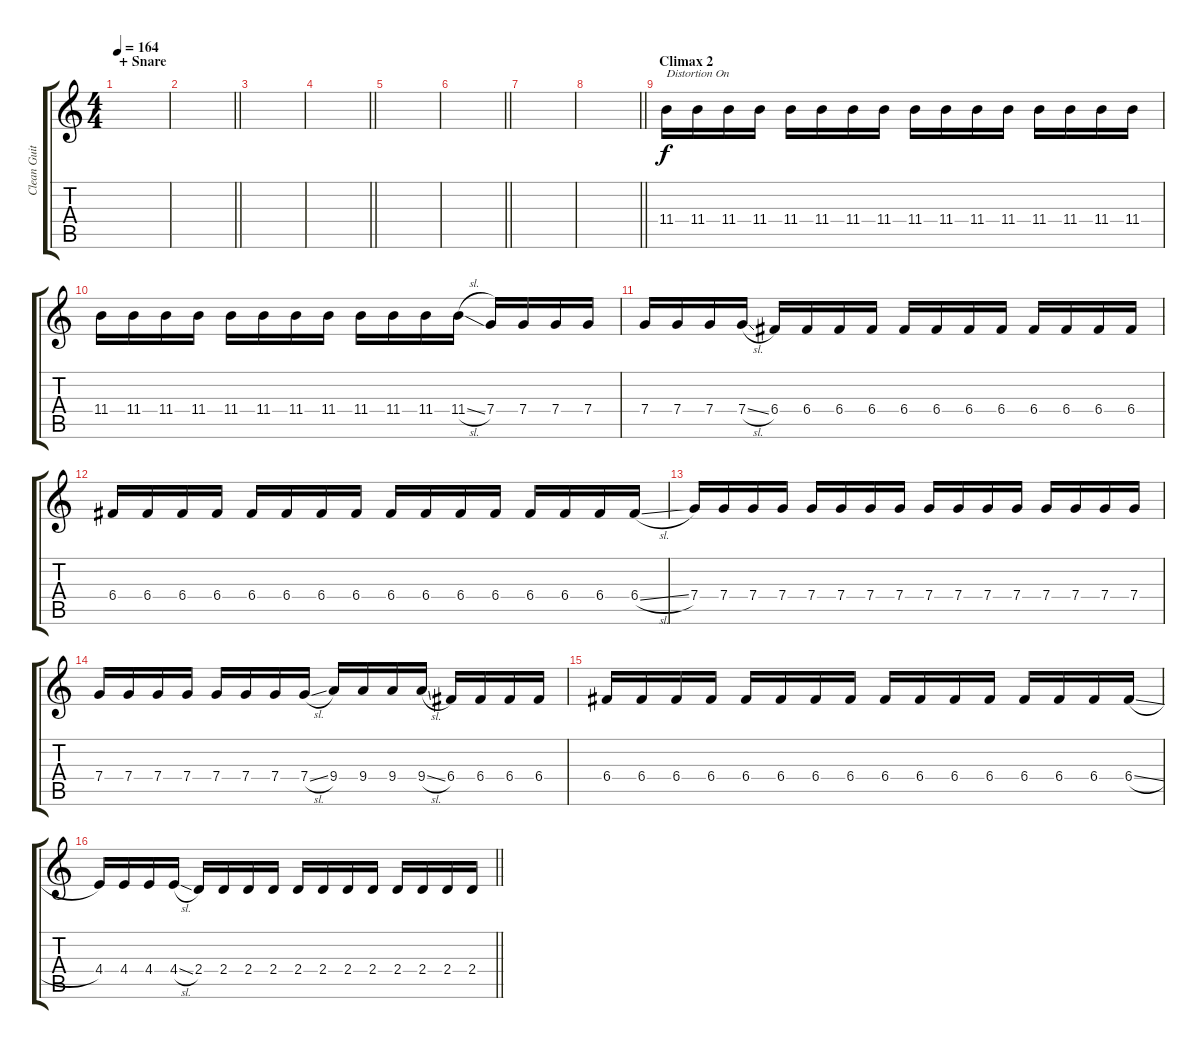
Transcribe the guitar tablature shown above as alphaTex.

\track ("Clean Guitar/Third Lead" "Clean Guit") {instrument electricguitarjazz}
\staff {score tabs}
\tuning (B3 G3 F3 C3 Gb2 B1) {hide}
\ts (4 4)
\section ("" "+ Snare")
\tempo 164
\clef g2
\ks c
|
\barLineRight lightlight
|
\section ("" "")
|
\barLineRight lightlight
|
\section ("" "")
|
\barLineRight lightlight
|
\section ("" "")
|
\barLineRight lightlight
|
\section ("" "Climax 2")
11.4.16{txt "Distortion On"} 11.4.16 11.4.16 11.4.16 11.4.16 11.4.16 11.4.16 11.4.16 11.4.16 11.4.16 11.4.16 11.4.16 11.4.16 11.4.16 11.4.16 11.4.16 |
11.4.16 11.4.16 11.4.16 11.4.16 11.4.16 11.4.16 11.4.16 11.4.16 11.4.16 11.4.16 11.4.16 11.4{sl}.16 7.4.16 7.4.16 7.4.16 7.4.16 |
7.4.16 7.4.16 7.4.16 7.4{sl}.16 6.4.16 6.4.16 6.4.16 6.4.16 6.4.16 6.4.16 6.4.16 6.4.16 6.4.16 6.4.16 6.4.16 6.4.16 |
6.4.16 6.4.16 6.4.16 6.4.16 6.4.16 6.4.16 6.4.16 6.4.16 6.4.16 6.4.16 6.4.16 6.4.16 6.4.16 6.4.16 6.4.16 6.4{sl}.16 |
7.4.16 7.4.16 7.4.16 7.4.16 7.4.16 7.4.16 7.4.16 7.4.16 7.4.16 7.4.16 7.4.16 7.4.16 7.4.16 7.4.16 7.4.16 7.4.16 |
7.4.16 7.4.16 7.4.16 7.4.16 7.4.16 7.4.16 7.4.16 7.4{sl}.16 9.4.16 9.4.16 9.4.16 9.4{sl}.16 6.4.16 6.4.16 6.4.16 6.4.16 |
6.4.16 6.4.16 6.4.16 6.4.16 6.4.16 6.4.16 6.4.16 6.4.16 6.4.16 6.4.16 6.4.16 6.4.16 6.4.16 6.4.16 6.4.16 6.4{sl}.16 |
\barLineRight lightlight
4.4.16 4.4.16 4.4.16 4.4{sl}.16 2.4.16 2.4.16 2.4.16 2.4.16 2.4.16 2.4.16 2.4.16 2.4.16 2.4.16 2.4.16 2.4.16 2.4.16
